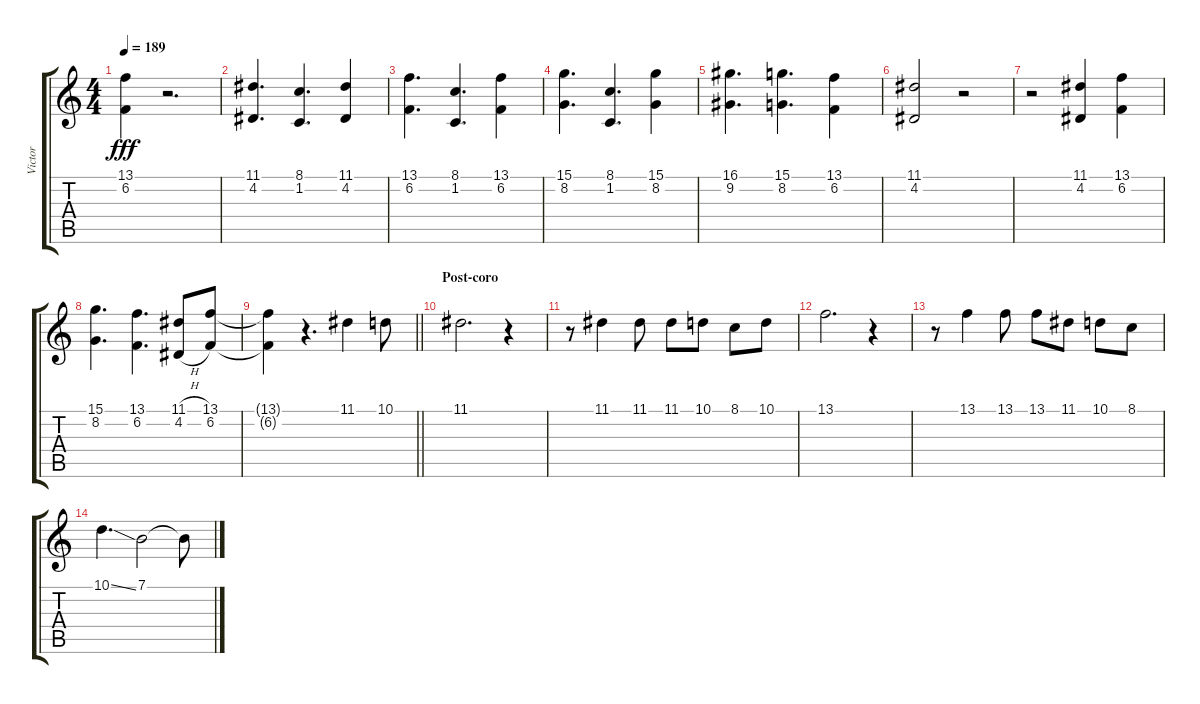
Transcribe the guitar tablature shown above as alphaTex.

\track ("Victor" "Victor") {instrument lead1square}
\staff {score tabs}
\tuning (E4 B3 G3 D3 A2 E2) {hide}
\ts (4 4)
\tempo 189
\clef g2
\ks c
(13.1{t} 6.2{t}).4{dy fff} r.2{d} |
(11.1 4.2).4{d} (8.1 1.2).4{d} (11.1 4.2).4 |
(13.1 6.2).4{d} (8.1 1.2).4{d} (13.1 6.2).4 |
(15.1 8.2).4{d} (8.1 1.2).4{d} (15.1 8.2).4 |
(16.1 9.2).4{d} (15.1 8.2).4{d} (13.1 6.2).4 |
(11.1 4.2).2 r.2 |
r.2 (11.1 4.2).4 (13.1 6.2).4 |
(15.1 8.2).4{d} (13.1 6.2).4{d} (11.1{h} 4.2{h}).8 (13.1 6.2).8 |
\barLineRight lightlight
(13.1{t} 6.2{t}).4 r.4{d} 11.1.4 10.1.8 |
\section ("" "Post-coro")
11.1.2{d} r.4 |
r.8 11.1.4 11.1.8 11.1.8 10.1.8 8.1.8 10.1.8 |
13.1.2{d} r.4 |
r.8 13.1.4 13.1.8 13.1.8 11.1.8 10.1.8 8.1.8 |
10.1{ss}.4{d} 7.1.2 7.1{t}.8
